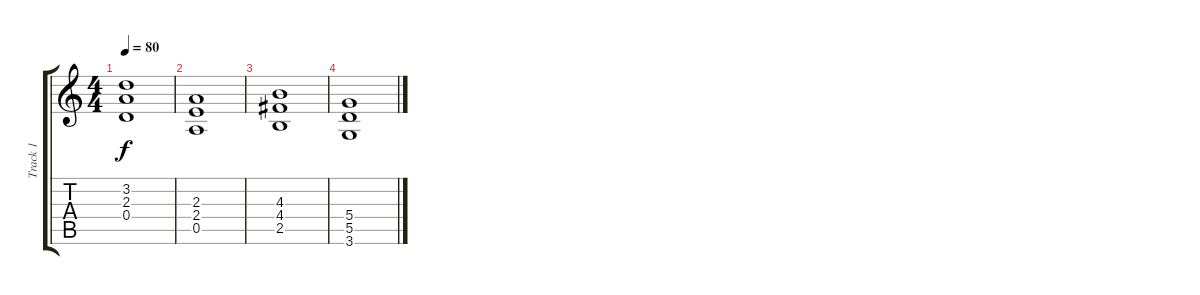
\track ("Track 1" "Track 1") {instrument acousticguitarsteel}
\staff {score tabs}
\tuning (E4 B3 G3 D3 A2 E2) {hide}
\ts (4 4)
\tempo 80
\clef g2
\ks c
(3.2 2.3 0.4).1{dy f} |
(2.3 2.4 0.5).1 |
(4.3 4.4 2.5).1 |
(5.4 5.5 3.6).1
